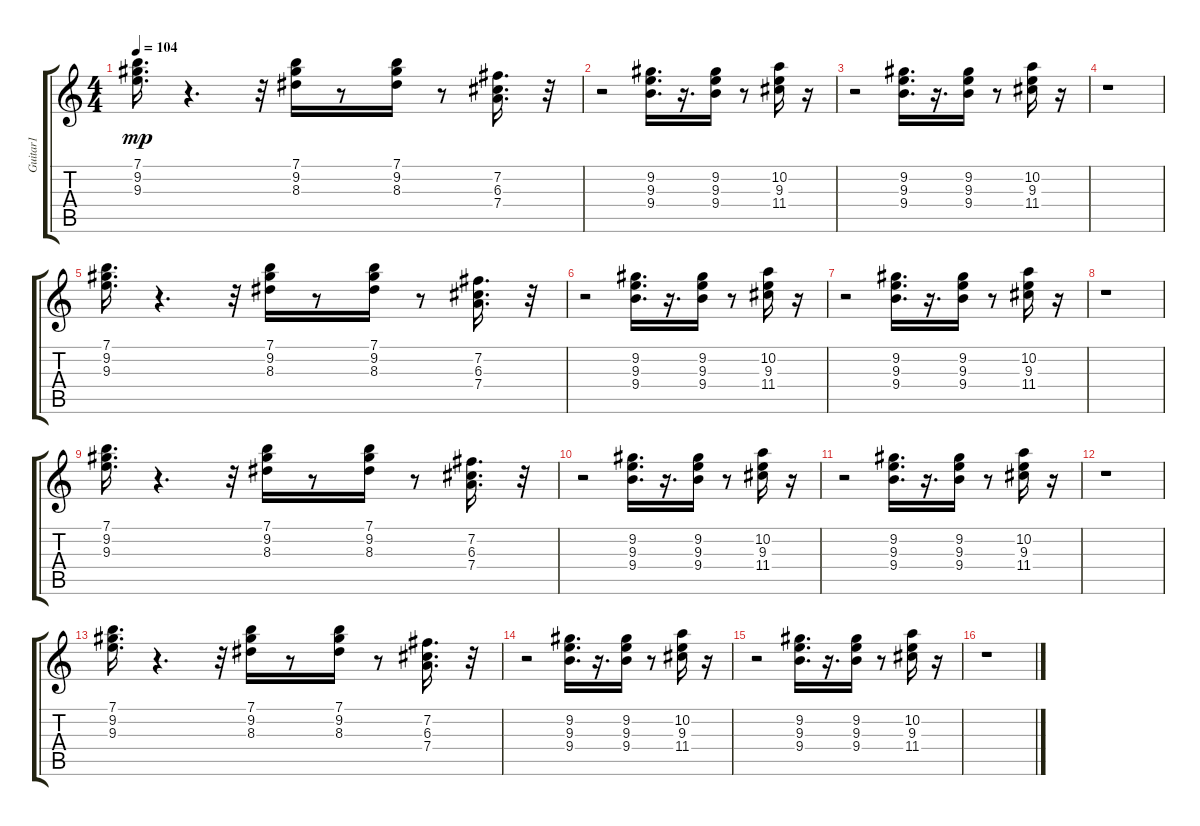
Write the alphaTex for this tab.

\track ("Guitar1" "Guitar1") {instrument electricguitarclean}
\staff {score tabs}
\tuning (E4 B3 G3 D3 A2 E2) {hide}
\ts (4 4)
\tempo 104
\clef g2
\ks c
(7.1 9.2 9.3).16{d dy mp} r.4{d} r.32 (7.1 9.2 8.3).16 r.8 (7.1 9.2 8.3).16 r.8 (7.2 6.3 7.4).16{d} r.32 |
r.2 (9.2 9.3 9.4).16{d} r.16{d} (9.2 9.3 9.4).16 r.8 (10.2 9.3 11.4).16 r.16 |
r.2 (9.2 9.3 9.4).16{d} r.16{d} (9.2 9.3 9.4).16 r.8 (10.2 9.3 11.4).16 r.16 |
r.1 |
(7.1 9.2 9.3).16{d} r.4{d} r.32 (7.1 9.2 8.3).16 r.8 (7.1 9.2 8.3).16 r.8 (7.2 6.3 7.4).16{d} r.32 |
r.2 (9.2 9.3 9.4).16{d} r.16{d} (9.2 9.3 9.4).16 r.8 (10.2 9.3 11.4).16 r.16 |
r.2 (9.2 9.3 9.4).16{d} r.16{d} (9.2 9.3 9.4).16 r.8 (10.2 9.3 11.4).16 r.16 |
r.1 |
(7.1 9.2 9.3).16{d} r.4{d} r.32 (7.1 9.2 8.3).16 r.8 (7.1 9.2 8.3).16 r.8 (7.2 6.3 7.4).16{d} r.32 |
r.2 (9.2 9.3 9.4).16{d} r.16{d} (9.2 9.3 9.4).16 r.8 (10.2 9.3 11.4).16 r.16 |
r.2 (9.2 9.3 9.4).16{d} r.16{d} (9.2 9.3 9.4).16 r.8 (10.2 9.3 11.4).16 r.16 |
r.1 |
(7.1 9.2 9.3).16{d} r.4{d} r.32 (7.1 9.2 8.3).16 r.8 (7.1 9.2 8.3).16 r.8 (7.2 6.3 7.4).16{d} r.32 |
r.2 (9.2 9.3 9.4).16{d} r.16{d} (9.2 9.3 9.4).16 r.8 (10.2 9.3 11.4).16 r.16 |
r.2 (9.2 9.3 9.4).16{d} r.16{d} (9.2 9.3 9.4).16 r.8 (10.2 9.3 11.4).16 r.16 |
r.1
